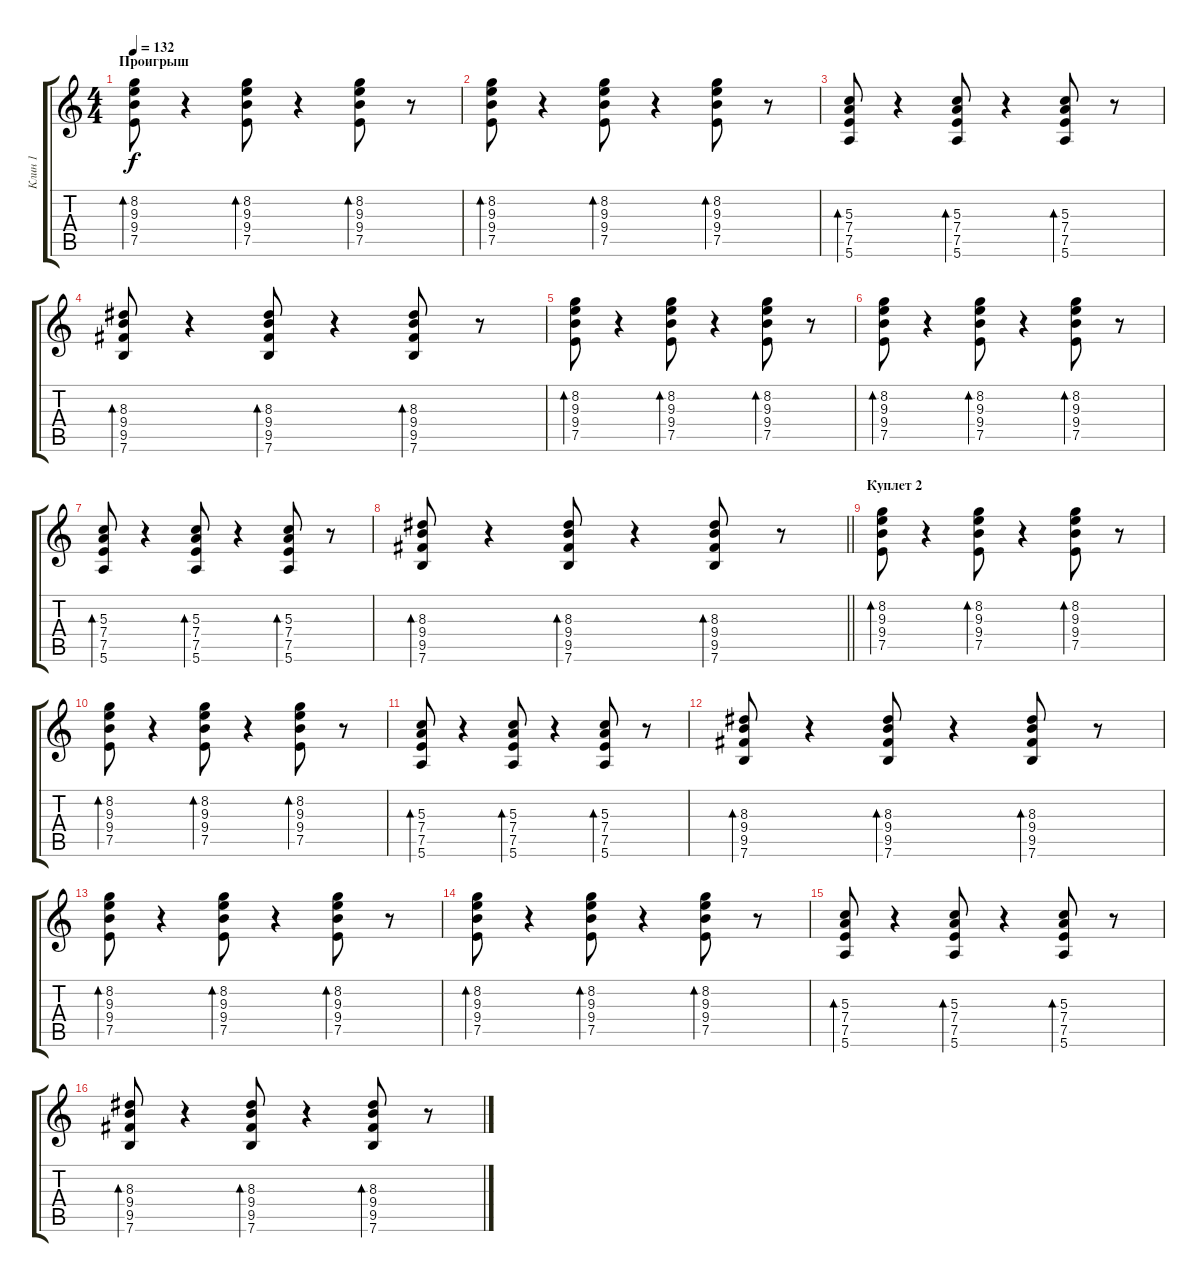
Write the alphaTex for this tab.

\track ("Клин 1" "Клин 1") {instrument electricguitarclean}
\staff {score tabs}
\tuning (E4 B3 G3 D3 A2 E2) {hide}
\ts (4 4)
\section ("" "Проигрыш")
\tempo 132
\clef g2
\ks c
(8.2 9.3 9.4 7.5).8{bd 30 dy f} r.4 (8.2 9.3 9.4 7.5).8{bd 30} r.4 (8.2 9.3 9.4 7.5).8{bd 30} r.8 |
(8.2 9.3 9.4 7.5).8{bd 30} r.4 (8.2 9.3 9.4 7.5).8{bd 30} r.4 (8.2 9.3 9.4 7.5).8{bd 30} r.8 |
(5.3 7.4 7.5 5.6).8{bd 30} r.4 (5.3 7.4 7.5 5.6).8{bd 30} r.4 (5.3 7.4 7.5 5.6).8{bd 30} r.8 |
(8.3 9.4 9.5 7.6).8{bd 30} r.4 (8.3 9.4 9.5 7.6).8{bd 30} r.4 (8.3 9.4 9.5 7.6).8{bd 30} r.8 |
(8.2 9.3 9.4 7.5).8{bd 30} r.4 (8.2 9.3 9.4 7.5).8{bd 30} r.4 (8.2 9.3 9.4 7.5).8{bd 30} r.8 |
(8.2 9.3 9.4 7.5).8{bd 30} r.4 (8.2 9.3 9.4 7.5).8{bd 30} r.4 (8.2 9.3 9.4 7.5).8{bd 30} r.8 |
(5.3 7.4 7.5 5.6).8{bd 30} r.4 (5.3 7.4 7.5 5.6).8{bd 30} r.4 (5.3 7.4 7.5 5.6).8{bd 30} r.8 |
\barLineRight lightlight
(8.3 9.4 9.5 7.6).8{bd 30} r.4 (8.3 9.4 9.5 7.6).8{bd 30} r.4 (8.3 9.4 9.5 7.6).8{bd 30} r.8 |
\section ("" "Куплет 2")
(8.2 9.3 9.4 7.5).8{bd 30} r.4 (8.2 9.3 9.4 7.5).8{bd 30} r.4 (8.2 9.3 9.4 7.5).8{bd 30} r.8 |
(8.2 9.3 9.4 7.5).8{bd 30} r.4 (8.2 9.3 9.4 7.5).8{bd 30} r.4 (8.2 9.3 9.4 7.5).8{bd 30} r.8 |
(5.3 7.4 7.5 5.6).8{bd 30} r.4 (5.3 7.4 7.5 5.6).8{bd 30} r.4 (5.3 7.4 7.5 5.6).8{bd 30} r.8 |
(8.3 9.4 9.5 7.6).8{bd 30} r.4 (8.3 9.4 9.5 7.6).8{bd 30} r.4 (8.3 9.4 9.5 7.6).8{bd 30} r.8 |
(8.2 9.3 9.4 7.5).8{bd 30} r.4 (8.2 9.3 9.4 7.5).8{bd 30} r.4 (8.2 9.3 9.4 7.5).8{bd 30} r.8 |
(8.2 9.3 9.4 7.5).8{bd 30} r.4 (8.2 9.3 9.4 7.5).8{bd 30} r.4 (8.2 9.3 9.4 7.5).8{bd 30} r.8 |
(5.3 7.4 7.5 5.6).8{bd 30} r.4 (5.3 7.4 7.5 5.6).8{bd 30} r.4 (5.3 7.4 7.5 5.6).8{bd 30} r.8 |
(8.3 9.4 9.5 7.6).8{bd 30} r.4 (8.3 9.4 9.5 7.6).8{bd 30} r.4 (8.3 9.4 9.5 7.6).8{bd 30} r.8
